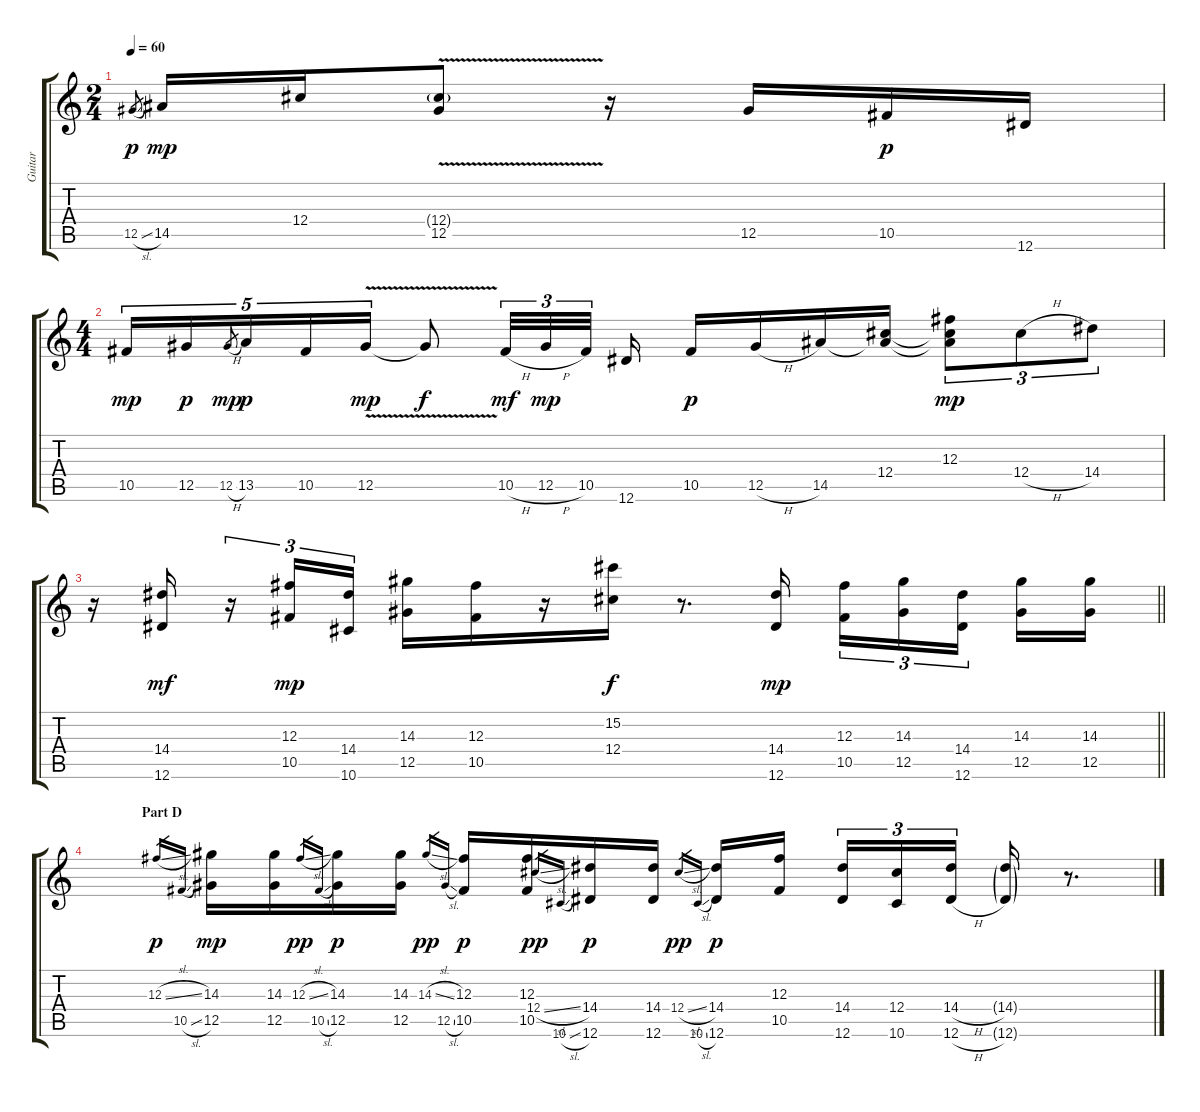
\track ("Guitar" "Guitar") {instrument overdrivenguitar}
\staff {score tabs}
\tuning (Eb4 Bb3 Gb3 Db3 Ab2 Eb2) {hide}
\ts (2 4)
\tempo 60
\clef g2
\ks c
12.5{sl}.8{gr dy p} 14.5.16{dy mp} 12.4.16 (12.4{v g} 12.5{v}).8 r.16 12.5.16 10.5.16{dy p} 12.6.16 |
\ts (4 4)
10.5.16{tu (5 4) dy mp} 12.5.16{tu (5 4) dy p} 12.5{h}.8{gr dy mp} 13.5.16{tu (5 4) dy p} 10.5.16{tu (5 4)} 12.5{v}.16{tu (5 4) dy mp} 12.5{t}.8{dy f} 10.5{h}.32{tu (3 2) dy mf} 12.5{h}.32{tu (3 2) dy mp} 10.5.32{tu (3 2) beam splitsecondary} 12.6.16 10.5.16{dy p} 12.5{h}.16 14.5.16 (12.4 14.5{t}).16 (12.3 12.4{t} 14.5{t}).8{tu (3 2) dy mp} 12.4{h}.8{tu (3 2)} 14.4.8{tu (3 2)} |
\barLineRight lightlight
r.16{volume 10} (14.4 12.6).16{dy mf} r.16{tu (3 2)} (12.3 10.5).16{tu (3 2) dy mp} (14.4 10.6).16{tu (3 2)} (14.3 12.5).16 (12.3 10.5).16 r.16 (15.2 12.4).16{dy f} r.8{d} (14.4 12.6).16{dy mp} (12.3 10.5).16{tu (3 2)} (14.3 12.5).16{tu (3 2)} (14.4 12.6).16{tu (3 2) beam splitsecondary} (14.3 12.5).16 (14.3 12.5).16 |
\section ("" "Part D")
12.3{sl}.16{gr dy p} 10.5{sl}.16{gr} (14.3 12.5).16{dy mp volume 10 instrument overdrivenguitar} (14.3 12.5).16 12.3{sl}.16{gr dy pp} 10.5{sl}.16{gr} (14.3 12.5).16{dy p} (14.3 12.5).16 14.3{sl}.16{gr dy pp} 12.5{sl}.16{gr} (12.3 10.5).16{dy p} (12.3 10.5).16 12.4{sl}.16{gr dy pp} 10.6{sl}.16{gr} (14.4 12.6).16{dy p} (14.4 12.6).16 12.4{sl}.16{gr dy pp} 10.6{sl}.16{gr} (14.4 12.6).16{dy p} (12.3 10.5).16{beam splitsecondary} (14.4 12.6).16{tu (3 2)} (12.4 10.6).16{tu (3 2)} (14.4{h} 12.6{h}).16{tu (3 2)} (14.4{g} 12.6{g}).16 r.8{d}
